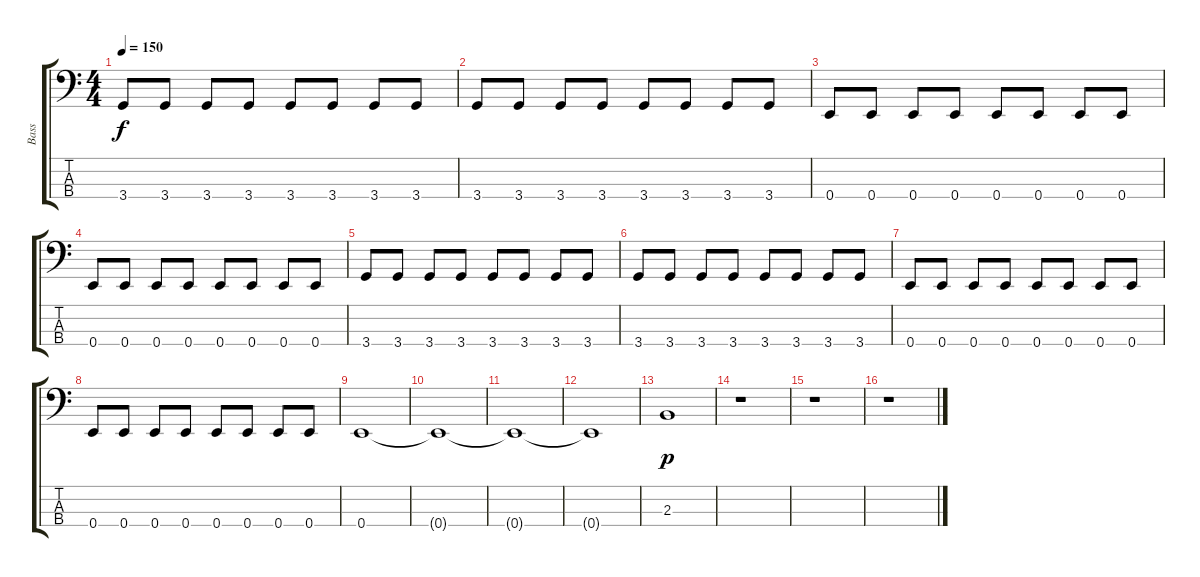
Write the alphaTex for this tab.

\track ("Bass" "Bass") {instrument electricbassfinger}
\staff {score tabs}
\tuning (G2 D2 A1 E1) {hide}
\ts (4 4)
\tempo 150
\clef f4
\ks c
3.4.8{dy f} 3.4.8 3.4.8 3.4.8 3.4.8 3.4.8 3.4.8 3.4.8 |
3.4.8 3.4.8 3.4.8 3.4.8 3.4.8 3.4.8 3.4.8 3.4.8 |
0.4.8 0.4.8 0.4.8 0.4.8 0.4.8 0.4.8 0.4.8 0.4.8 |
0.4.8 0.4.8 0.4.8 0.4.8 0.4.8 0.4.8 0.4.8 0.4.8 |
3.4.8 3.4.8 3.4.8 3.4.8 3.4.8 3.4.8 3.4.8 3.4.8 |
3.4.8 3.4.8 3.4.8 3.4.8 3.4.8 3.4.8 3.4.8 3.4.8 |
0.4.8 0.4.8 0.4.8 0.4.8 0.4.8 0.4.8 0.4.8 0.4.8 |
0.4.8 0.4.8 0.4.8 0.4.8 0.4.8 0.4.8 0.4.8 0.4.8 |
0.4.1 |
0.4{t}.1 |
0.4{t}.1 |
0.4{t}.1 |
2.3.1{dy p} |
r.1 |
r.1 |
r.1
